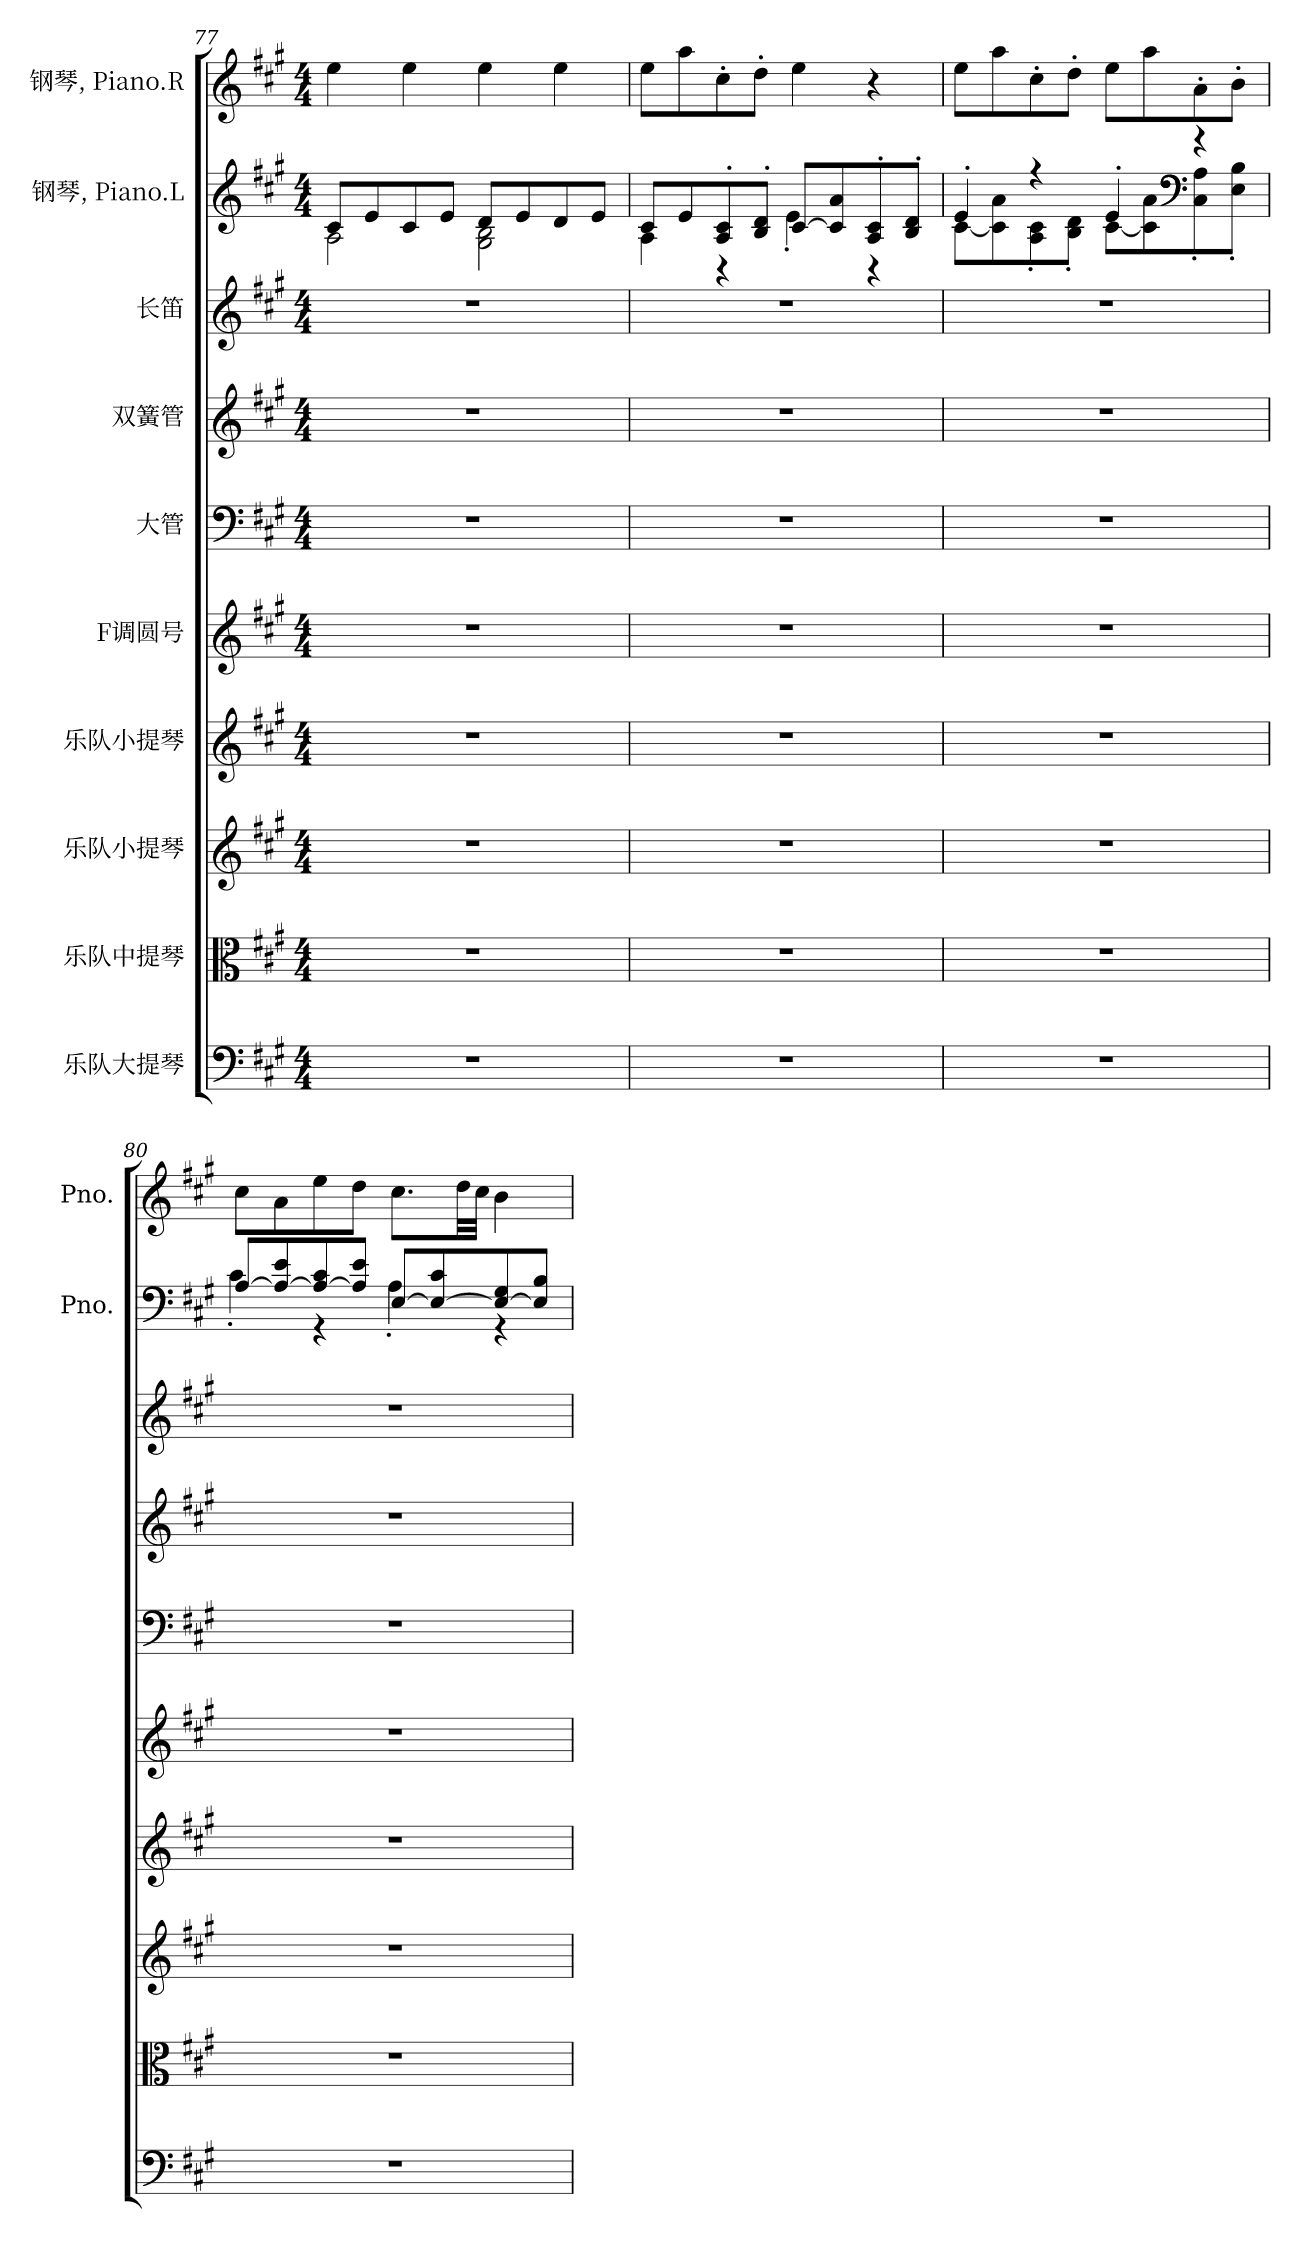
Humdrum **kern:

**kern	**kern	**kern	**kern	**kern	**kern	**kern	**kern	**kern	**kern
*part10	*part9	*part8	*part7	*part6	*part5	*part4	*part3	*part2	*part1
*staff10	*staff9	*staff8	*staff7	*staff6	*staff5	*staff4	*staff3	*staff2	*staff1
*I"乐队大提琴	*I"乐队中提琴	*I"乐队小提琴	*I"乐队小提琴	*I"F调圆号	*I"大管	*I"双簧管	*I"长笛	*I"钢琴, Piano.L	*I"钢琴, Piano.R
*	*	*	*	*	*	*	*	*I'Pno.	*I'Pno.
*clefF4	*clefC3	*clefG2	*clefG2	*clefG2	*clefF4	*clefG2	*clefG2	*clefG2	*clefG2
*	*	*	*	*ITrd4c7	*	*	*	*	*
*k[f#c#g#]	*k[f#c#g#]	*k[f#c#g#]	*k[f#c#g#]	*k[f#c#]	*k[f#c#g#]	*k[f#c#g#]	*k[f#c#g#]	*k[f#c#g#]	*k[f#c#g#]
*M4/4	*M4/4	*M4/4	*M4/4	*M4/4	*M4/4	*M4/4	*M4/4	*M4/4	*M4/4
*MM70	*MM70	*MM70	*MM70	*MM70	*MM70	*MM70	*MM70	*MM70	*MM70
=77	=77	=77	=77	=77	=77	=77	=77	=77	=77
*	*	*	*	*	*	*	*	*^	*
1r	1r	1r	1r	1r	1r	1r	1r	8c#/L	2A\	4ee\
.	.	.	.	.	.	.	.	8e/	.	.
.	.	.	.	.	.	.	.	8c#/	.	4ee\
.	.	.	.	.	.	.	.	8e/J	.	.
.	.	.	.	.	.	.	.	8d/L	2G#\ 2B\	4ee\
.	.	.	.	.	.	.	.	8e/	.	.
.	.	.	.	.	.	.	.	8d/	.	4ee\
.	.	.	.	.	.	.	.	8e/J	.	.
=78	=78	=78	=78	=78	=78	=78	=78	=78	=78	=78
1r	1r	1r	1r	1r	1r	1r	1r	8c#/L	4A\	8ee\L
.	.	.	.	.	.	.	.	8e/	.	8aa\
.	.	.	.	.	.	.	.	8A/' 8c#/'	4r	8cc#'\
.	.	.	.	.	.	.	.	8B/' 8d/'J	.	8dd'\J
.	.	.	.	.	.	.	.	[8c#/L	4e'\	4ee\
.	.	.	.	.	.	.	.	8c#/] 8a/	.	.
.	.	.	.	.	.	.	.	8A/' 8c#/'	4r	4r
.	.	.	.	.	.	.	.	8B/' 8d/'J	.	.
=79	=79	=79	=79	=79	=79	=79	=79	=79	=79	=79
1r	1r	1r	1r	1r	1r	1r	1r	4e'/	[8c#\L	8ee\L
.	.	.	.	.	.	.	.	.	8c#\] 8a\	8aa\
.	.	.	.	.	.	.	.	4r	8A\' 8c#\'	8cc#'\
.	.	.	.	.	.	.	.	.	8B\' 8d\'J	8dd'\J
.	.	.	.	.	.	.	.	4e'/	[8c#\L	8ee\L
.	.	.	.	.	.	.	.	.	8c#\] 8a\	8aa\
*	*	*	*	*	*	*	*	*clefF4	*	*
.	.	.	.	.	.	.	.	4r	8C#\' 8A\'	8a'\
.	.	.	.	.	.	.	.	.	8E\' 8B\'J	8b'\J
!!LO:PB:g=z
=80	=80	=80	=80	=80	=80	=80	=80	=80	=80	=80
1r	1r	1r	1r	1r	1r	1r	1r	[8A/L	4c#'\	8cc#\L
.	.	.	.	.	.	.	.	8A/_ 8e/	.	8a\
.	.	.	.	.	.	.	.	8A/_ 8c#/	4r	8ee\
.	.	.	.	.	.	.	.	8A/] 8e/J	.	8dd\J
.	.	.	.	.	.	.	.	[8E/L	4A'\	8.cc#\L
.	.	.	.	.	.	.	.	8E/_ 8c#/	.	.
.	.	.	.	.	.	.	.	.	.	32dd\LL
.	.	.	.	.	.	.	.	.	.	32cc#\JJJ
.	.	.	.	.	.	.	.	8E/_ 8G#/	4r	4b\
.	.	.	.	.	.	.	.	8E/] 8B/J	.	.
*	*	*	*	*	*	*	*	*v	*v	*
=	=	=	=	=	=	=	=	=	=
*-	*-	*-	*-	*-	*-	*-	*-	*-	*-
